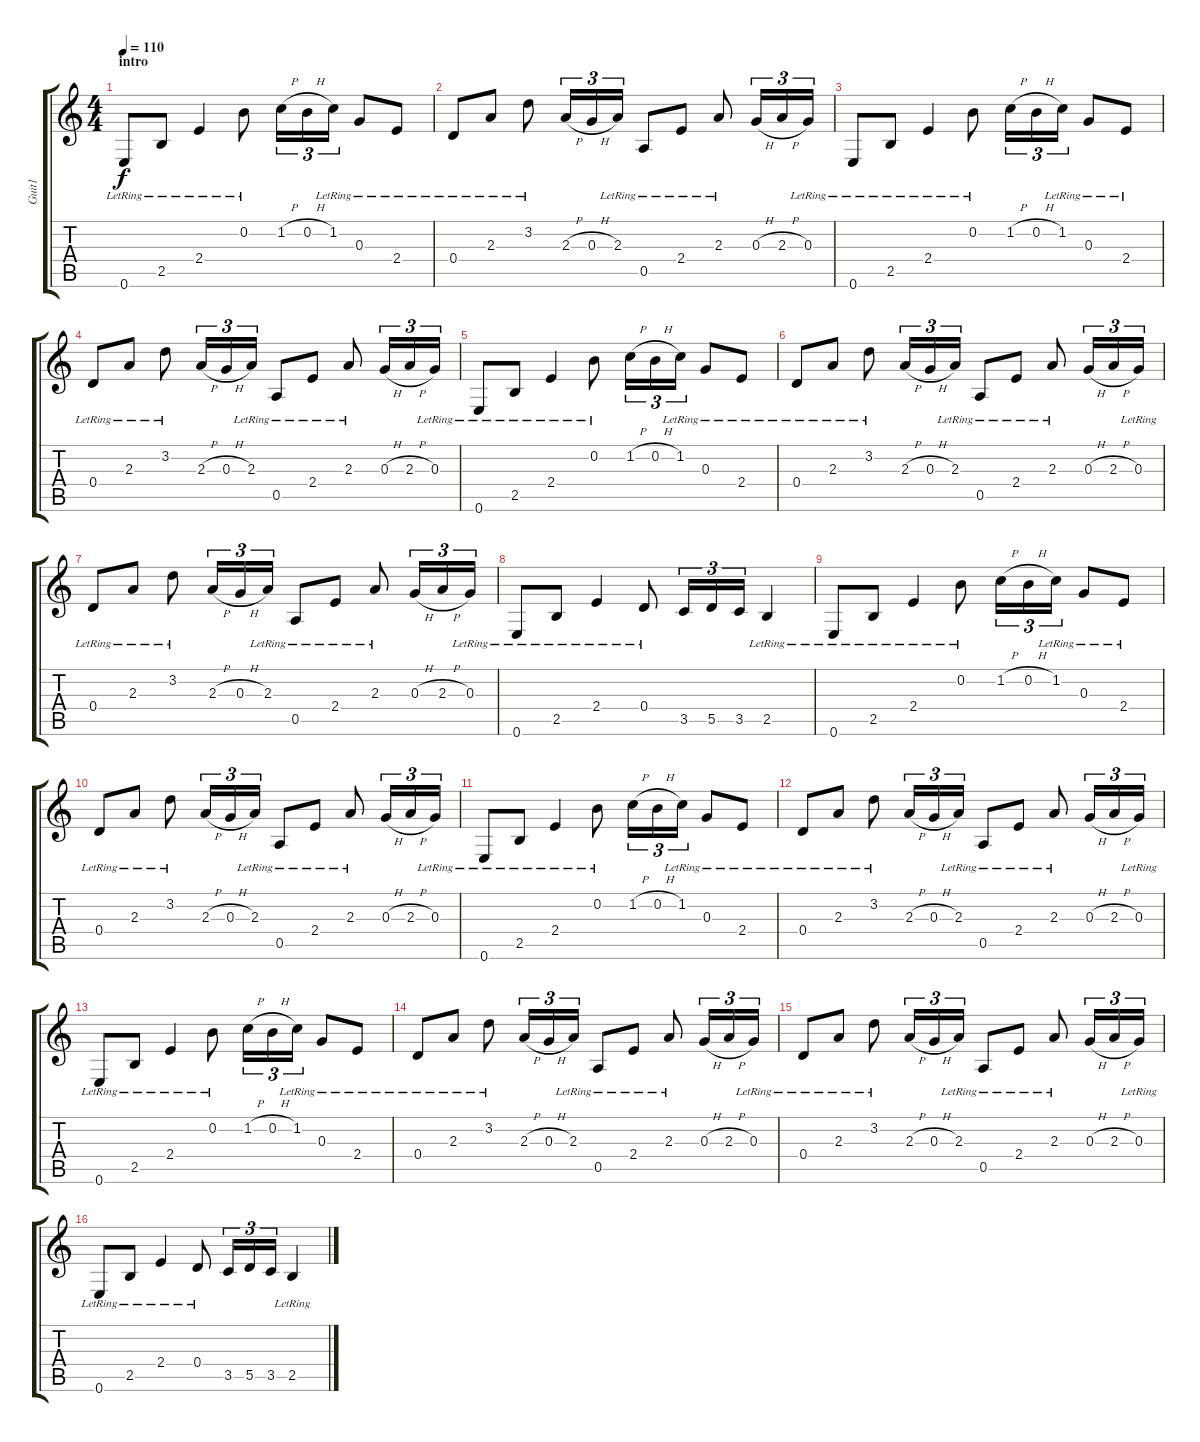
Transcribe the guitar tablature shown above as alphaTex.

\track ("Guit1" "Guit1") {instrument acousticguitarnylon}
\staff {score tabs}
\tuning (E4 B3 G3 D3 A2 E2) {hide}
\ts (4 4)
\section ("" "intro")
\tempo 110
\clef g2
\ks c
0.6{lr}.8{dy f instrument acousticguitarnylon} 2.5{lr}.8 2.4{lr}.4 0.2{lr}.8 1.2{h}.16{tu (3 2)} 0.2{h}.16{tu (3 2)} 1.2{lr}.16{tu (3 2)} 0.3{lr}.8 2.4{lr}.8 |
0.4{lr}.8 2.3{lr}.8 3.2{lr}.8 2.3{h}.16{tu (3 2)} 0.3{h}.16{tu (3 2)} 2.3{lr}.16{tu (3 2)} 0.5{lr}.8 2.4{lr}.8 2.3{lr}.8 0.3{h}.16{tu (3 2)} 2.3{h}.16{tu (3 2)} 0.3{lr}.16{tu (3 2)} |
0.6{lr}.8 2.5{lr}.8 2.4{lr}.4 0.2{lr}.8 1.2{h}.16{tu (3 2)} 0.2{h}.16{tu (3 2)} 1.2{lr}.16{tu (3 2)} 0.3{lr}.8 2.4{lr}.8 |
0.4{lr}.8 2.3{lr}.8 3.2{lr}.8 2.3{h}.16{tu (3 2)} 0.3{h}.16{tu (3 2)} 2.3{lr}.16{tu (3 2)} 0.5{lr}.8 2.4{lr}.8 2.3{lr}.8 0.3{h}.16{tu (3 2)} 2.3{h}.16{tu (3 2)} 0.3{lr}.16{tu (3 2)} |
0.6{lr}.8 2.5{lr}.8 2.4{lr}.4 0.2{lr}.8 1.2{h}.16{tu (3 2)} 0.2{h}.16{tu (3 2)} 1.2{lr}.16{tu (3 2)} 0.3{lr}.8 2.4{lr}.8 |
0.4{lr}.8 2.3{lr}.8 3.2{lr}.8 2.3{h}.16{tu (3 2)} 0.3{h}.16{tu (3 2)} 2.3{lr}.16{tu (3 2)} 0.5{lr}.8 2.4{lr}.8 2.3{lr}.8 0.3{h}.16{tu (3 2)} 2.3{h}.16{tu (3 2)} 0.3{lr}.16{tu (3 2)} |
0.4{lr}.8 2.3{lr}.8 3.2{lr}.8 2.3{h}.16{tu (3 2)} 0.3{h}.16{tu (3 2)} 2.3{lr}.16{tu (3 2)} 0.5{lr}.8 2.4{lr}.8 2.3{lr}.8 0.3{h}.16{tu (3 2)} 2.3{h}.16{tu (3 2)} 0.3{lr}.16{tu (3 2)} |
0.6{lr}.8 2.5{lr}.8 2.4{lr}.4 0.4{lr}.8 3.5.16{tu (3 2)} 5.5.16{tu (3 2)} 3.5.16{tu (3 2)} 2.5{lr}.4 |
0.6{lr}.8 2.5{lr}.8 2.4{lr}.4 0.2{lr}.8 1.2{h}.16{tu (3 2)} 0.2{h}.16{tu (3 2)} 1.2{lr}.16{tu (3 2)} 0.3{lr}.8 2.4{lr}.8 |
0.4{lr}.8 2.3{lr}.8 3.2{lr}.8 2.3{h}.16{tu (3 2)} 0.3{h}.16{tu (3 2)} 2.3{lr}.16{tu (3 2)} 0.5{lr}.8 2.4{lr}.8 2.3{lr}.8 0.3{h}.16{tu (3 2)} 2.3{h}.16{tu (3 2)} 0.3{lr}.16{tu (3 2)} |
0.6{lr}.8 2.5{lr}.8 2.4{lr}.4 0.2{lr}.8 1.2{h}.16{tu (3 2)} 0.2{h}.16{tu (3 2)} 1.2{lr}.16{tu (3 2)} 0.3{lr}.8 2.4{lr}.8 |
0.4{lr}.8 2.3{lr}.8 3.2{lr}.8 2.3{h}.16{tu (3 2)} 0.3{h}.16{tu (3 2)} 2.3{lr}.16{tu (3 2)} 0.5{lr}.8 2.4{lr}.8 2.3{lr}.8 0.3{h}.16{tu (3 2)} 2.3{h}.16{tu (3 2)} 0.3{lr}.16{tu (3 2)} |
0.6{lr}.8 2.5{lr}.8 2.4{lr}.4 0.2{lr}.8 1.2{h}.16{tu (3 2)} 0.2{h}.16{tu (3 2)} 1.2{lr}.16{tu (3 2)} 0.3{lr}.8 2.4{lr}.8 |
0.4{lr}.8 2.3{lr}.8 3.2{lr}.8 2.3{h}.16{tu (3 2)} 0.3{h}.16{tu (3 2)} 2.3{lr}.16{tu (3 2)} 0.5{lr}.8 2.4{lr}.8 2.3{lr}.8 0.3{h}.16{tu (3 2)} 2.3{h}.16{tu (3 2)} 0.3{lr}.16{tu (3 2)} |
0.4{lr}.8 2.3{lr}.8 3.2{lr}.8 2.3{h}.16{tu (3 2)} 0.3{h}.16{tu (3 2)} 2.3{lr}.16{tu (3 2)} 0.5{lr}.8 2.4{lr}.8 2.3{lr}.8 0.3{h}.16{tu (3 2)} 2.3{h}.16{tu (3 2)} 0.3{lr}.16{tu (3 2)} |
0.6{lr}.8 2.5{lr}.8 2.4{lr}.4 0.4{lr}.8 3.5.16{tu (3 2)} 5.5.16{tu (3 2)} 3.5.16{tu (3 2)} 2.5{lr}.4
